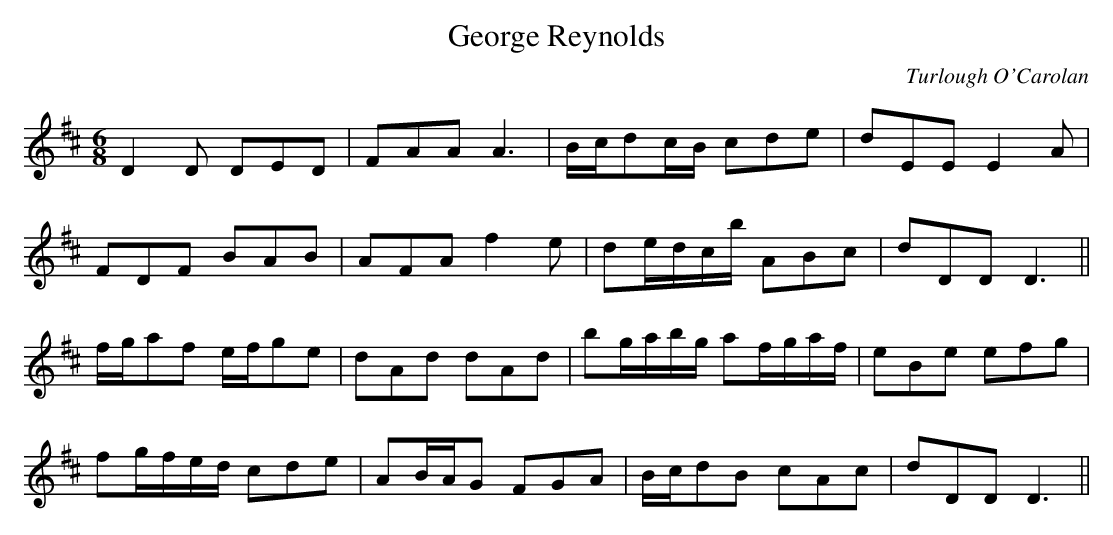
X:1
T:George Reynolds
C:Turlough O'Carolan
M:6/8
L:1/8
K:D
D2D DED|FAA A3 |B/c/dc/B/ cde|dEE E2A|
FDF BAB|AFA f2e|de/d/c/b/ ABc|dDD D3||
f/g/af e/f/ge|dAd dAd|bg/a/b/g/ af/g/a/f/|eBe efg|
fg/f/e/d/ cde|AB/A/G FGA|B/c/dB cAc|dDD D3||
